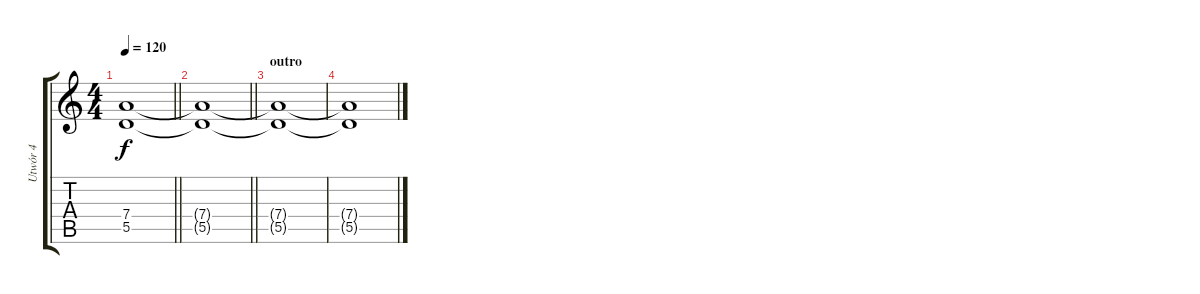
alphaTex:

\track ("Utwór 4" "Utwór 4") {instrument distortionguitar}
\staff {score tabs}
\tuning (E4 B3 G3 D3 A2 E2) {hide}
\ts (4 4)
\tempo 120
\clef g2
\barLineRight lightlight
\ks c
(7.4 5.5).1{dy f} |
\barLineRight lightlight
(7.4{t} 5.5{t}).1{volume 0} |
\section ("" "outro")
(7.4{t} 5.5{t}).1 |
(7.4{t} 5.5{t}).1
